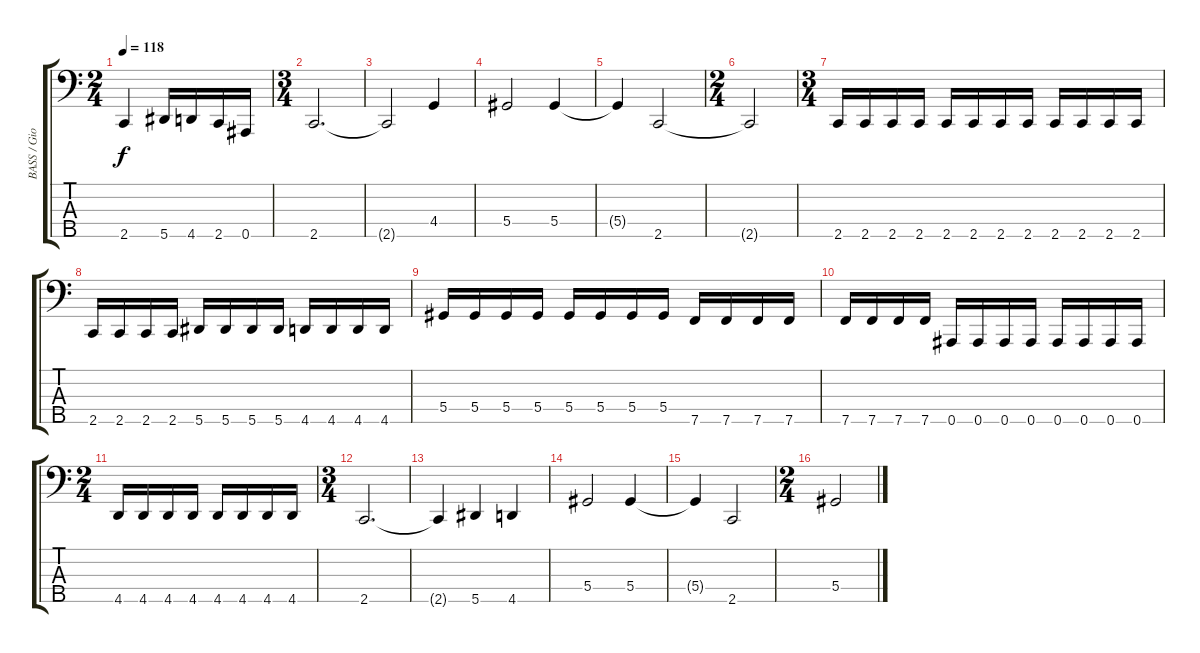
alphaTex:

\track ("BASS / Gio" "BASS / Gio") {instrument electricbassfinger}
\staff {score tabs}
\tuning (Gb2 Db2 Ab1 Eb1 Bb0) {hide}
\ts (2 4)
\tempo 118
\clef f4
\ks c
2.5.4{dy f} 5.5.16 4.5.16 2.5.16 0.5.16 |
\ts (3 4)
2.5.2{d} |
2.5{t}.2 4.4.4 |
5.4.2 5.4.4 |
5.4{t}.4 2.5.2 |
\ts (2 4)
2.5{t}.2 |
\ts (3 4)
2.5.16 2.5.16 2.5.16 2.5.16 2.5.16 2.5.16 2.5.16 2.5.16 2.5.16 2.5.16 2.5.16 2.5.16 |
2.5.16 2.5.16 2.5.16 2.5.16 5.5.16 5.5.16 5.5.16 5.5.16 4.5.16 4.5.16 4.5.16 4.5.16 |
5.4.16 5.4.16 5.4.16 5.4.16 5.4.16 5.4.16 5.4.16 5.4.16 7.5.16 7.5.16 7.5.16 7.5.16 |
7.5.16 7.5.16 7.5.16 7.5.16 0.5.16 0.5.16 0.5.16 0.5.16 0.5.16 0.5.16 0.5.16 0.5.16 |
\ts (2 4)
4.5.16 4.5.16 4.5.16 4.5.16 4.5.16 4.5.16 4.5.16 4.5.16 |
\ts (3 4)
2.5.2{d} |
2.5{t}.4 5.5.4 4.5.4 |
5.4.2 5.4.4 |
5.4{t}.4 2.5.2 |
\ts (2 4)
5.4.2
